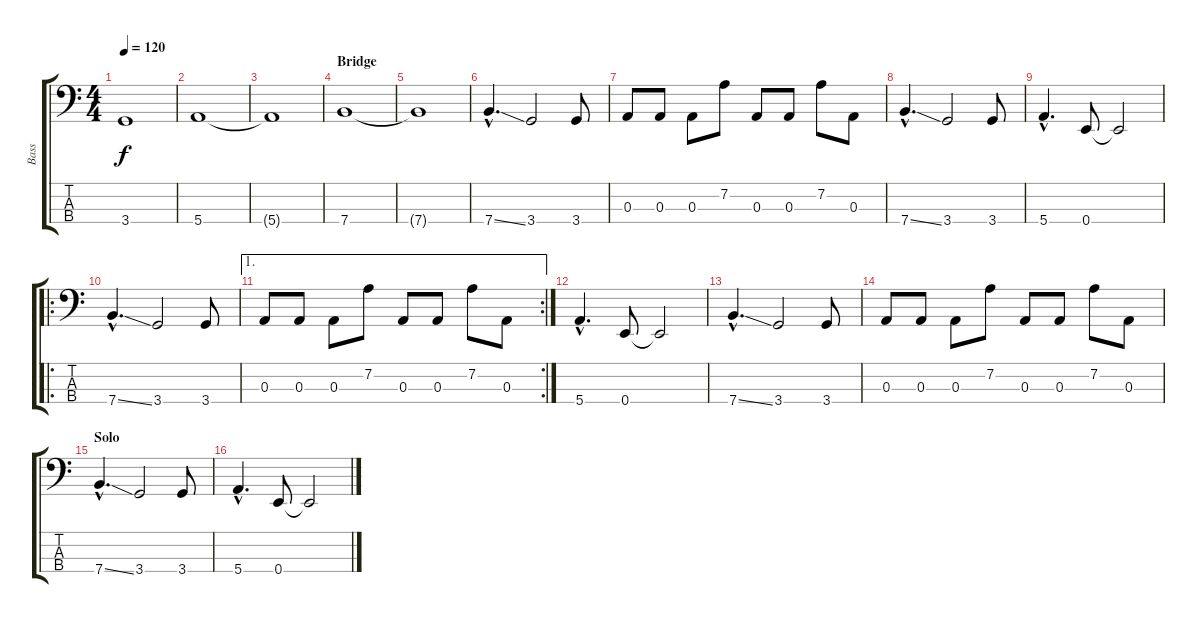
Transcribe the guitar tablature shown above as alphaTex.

\track ("Bass" "Bass") {instrument electricbasspick}
\staff {score tabs}
\tuning (G2 D2 A1 E1) {hide}
\ts (4 4)
\tempo 120
\clef f4
\ks c
3.4.1{dy f} |
5.4.1 |
5.4{t}.1 |
\section ("" "Bridge")
7.4.1 |
7.4{t}.1 |
7.4{ss hac}.4{d} 3.4.2 3.4.8 |
0.3.8 0.3.8 0.3.8 7.2.8 0.3.8 0.3.8 7.2.8 0.3.8 |
7.4{ss hac}.4{d} 3.4.2 3.4.8 |
5.4{hac}.4{d} 0.4.8 0.4{t}.2 |
\ro
7.4{ss hac}.4{d} 3.4.2 3.4.8 |
\ae 1
\rc 2
0.3.8 0.3.8 0.3.8 7.2.8 0.3.8 0.3.8 7.2.8 0.3.8 |
5.4{hac}.4{d} 0.4.8 0.4{t}.2 |
7.4{ss hac}.4{d} 3.4.2 3.4.8 |
0.3.8 0.3.8 0.3.8 7.2.8 0.3.8 0.3.8 7.2.8 0.3.8 |
\section ("" "Solo")
7.4{ss hac}.4{d} 3.4.2 3.4.8 |
5.4{hac}.4{d} 0.4.8 0.4{t}.2
